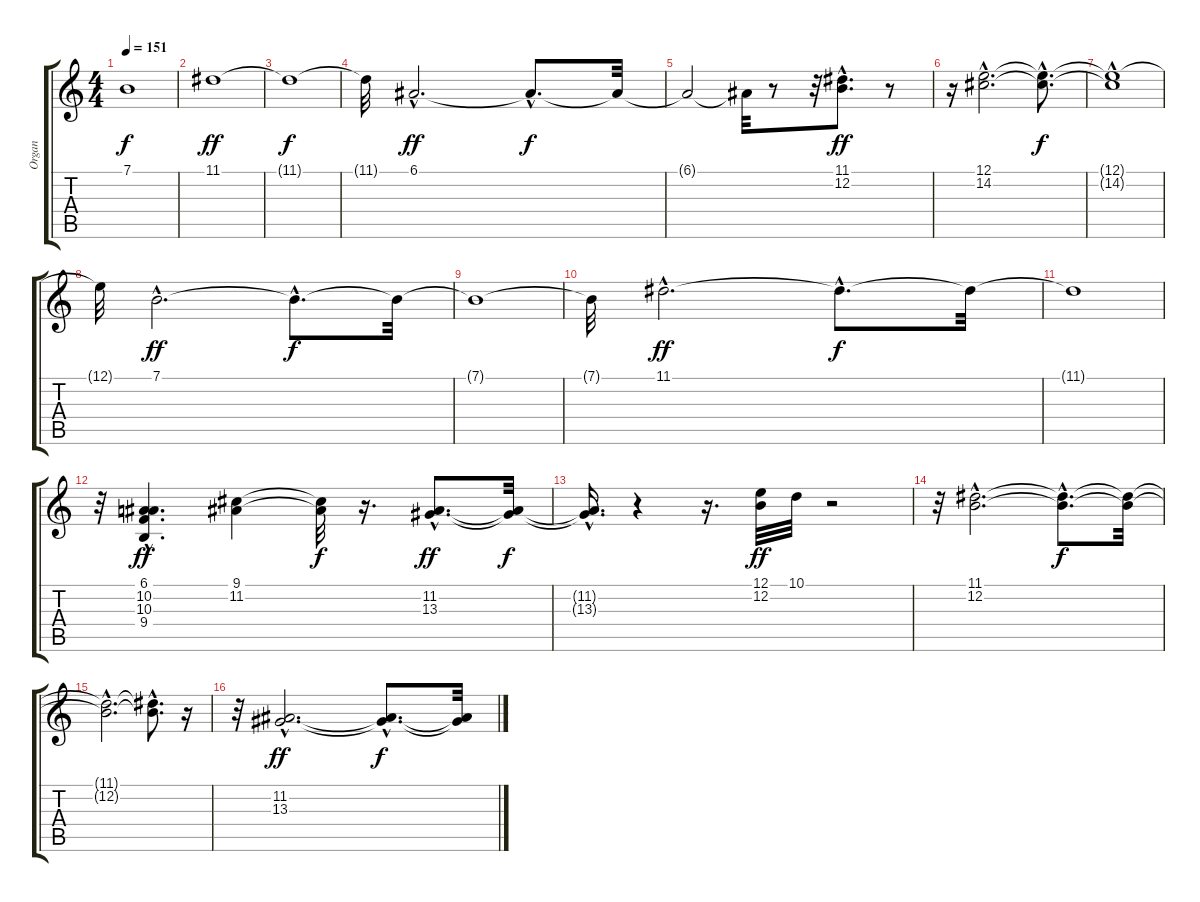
\track ("Organ" "Organ") {instrument percussiveorgan}
\staff {score tabs}
\tuning (E4 B3 G3 D3 A2 E2) {hide}
\ts (4 4)
\tempo 151
\clef g2
\ks c
7.1{t}.1{dy f} |
11.1.1{dy ff} |
11.1{t}.1{dy f} |
11.1{t}.32 6.1{hac}.2{d dy ff} 6.1{hac t}.8{d dy f} 6.1{t}.32 |
6.1{t}.2 6.1{t}.32 r.8 r.32 (11.1{hac} 12.2).8{d dy ff} r.8 |
r.16 (12.1{hac} 14.2{hac}).2{d} (12.1{hac t} 14.2{hac t}).8{d dy f} |
(12.1{t} 14.2{hac t}).1 |
12.1{t}.32 7.1{hac}.2{d dy ff} 7.1{hac t}.8{d dy f} 7.1{t}.32 |
7.1{t}.1 |
7.1{t}.32 11.1{hac}.2{d dy ff} 11.1{hac t}.8{d dy f} 11.1{t}.32 |
11.1{t}.1 |
r.32 (6.1{hac} 10.2{hac} 10.3 9.4).4{d dy ff} (9.1 11.2).4 (9.1{t} 11.2{t}).32{dy f} r.16{d} (11.2{hac} 13.3{hac}).8{d dy ff} (11.2{t} 13.3{t}).32{dy f} |
(11.2{hac t} 13.3{hac t}).16{d} r.4 r.16{d} (12.1 12.2).32{dy ff} 10.1.32 r.2 |
r.32 (11.1{hac} 12.2{hac}).2{d} (11.1{hac t} 12.2{hac t}).8{d dy f} (11.1{t} 12.2{t}).32 |
(11.1{hac t} 12.2{hac t}).2{d} (11.1{hac t} 12.2{hac t}).8{d} r.16 |
r.32 (11.2{hac} 13.3{hac}).2{d dy ff} (11.2{hac t} 13.3{hac t}).8{d dy f} (11.2{t} 13.3{t}).32
